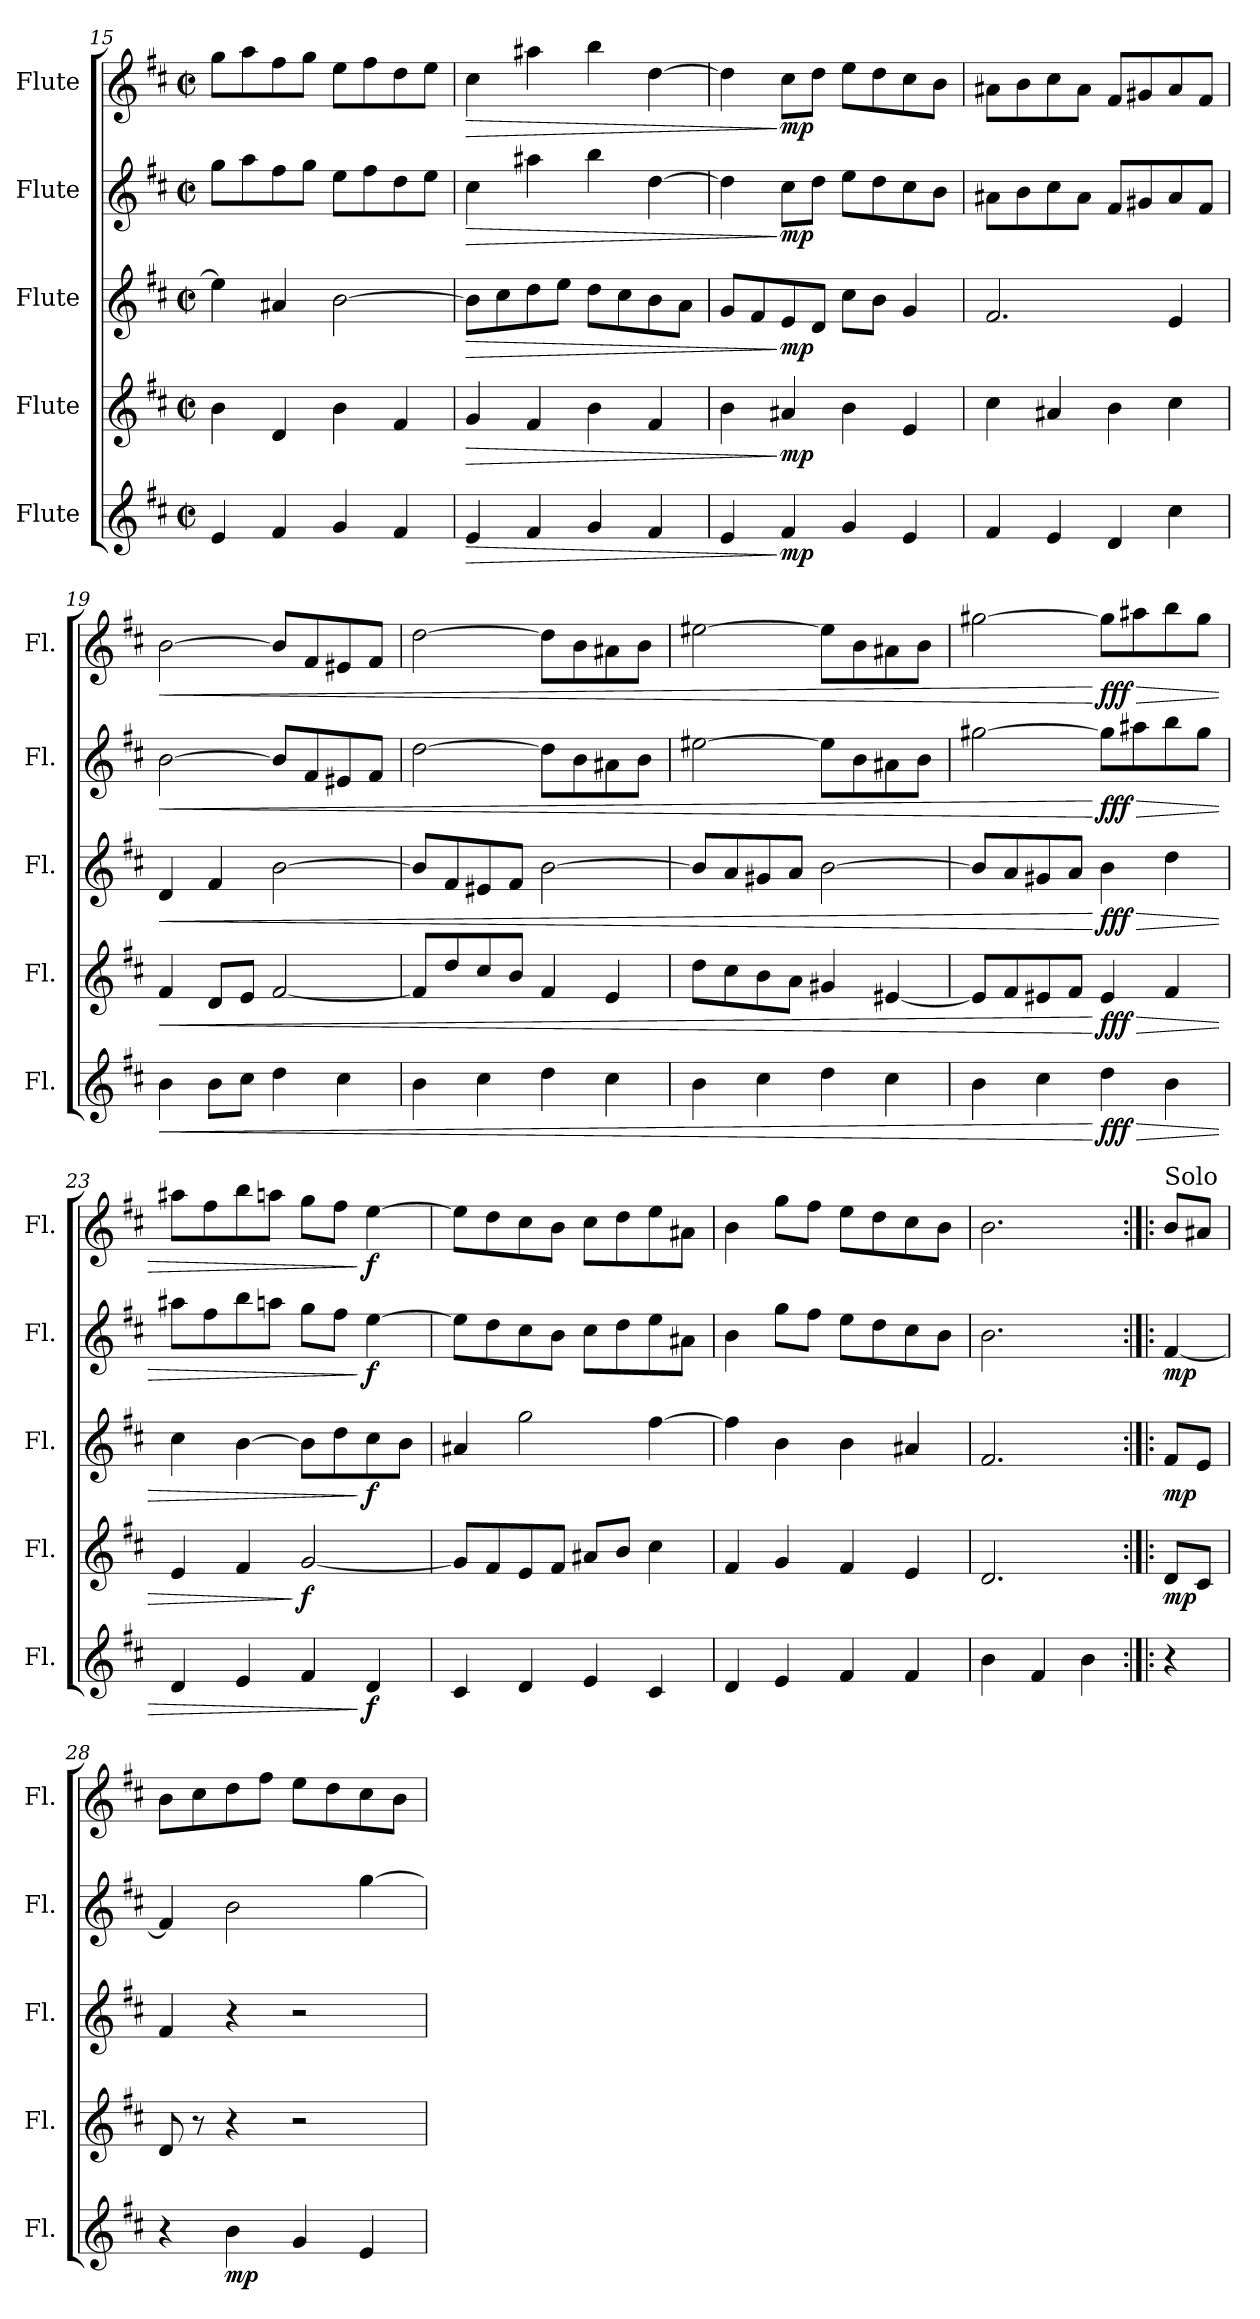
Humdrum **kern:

**kern	**dynam	**kern	**dynam	**kern	**dynam	**kern	**dynam	**kern	**dynam
*part5	*part5	*part4	*part4	*part3	*part3	*part2	*part2	*part1	*part1
*staff5	*staff5	*staff4	*staff4	*staff3	*staff3	*staff2	*staff2	*staff1	*staff1
*I"Flute	*	*I"Flute	*	*I"Flute	*	*I"Flute	*	*I"Flute	*
*I'Fl.	*	*I'Fl.	*	*I'Fl.	*	*I'Fl.	*	*I'Fl.	*
*clefG2	*	*clefG2	*	*clefG2	*	*clefG2	*	*clefG2	*
*k[f#c#]	*	*k[f#c#]	*	*k[f#c#]	*	*k[f#c#]	*	*k[f#c#]	*
*M2/2	*	*M2/2	*	*M2/2	*	*M2/2	*	*M2/2	*
*met(c|)	*	*met(c|)	*	*met(c|)	*	*met(c|)	*	*met(c|)	*
=15	=15	=15	=15	=15	=15	=15	=15	=15	=15
4e/	.	4b\	.	4ee\]	.	8gg\L	.	8gg\L	.
.	.	.	.	.	.	8aa\	.	8aa\	.
4f#/	.	4d/	.	4a#X/	.	8ff#\	.	8ff#\	.
.	.	.	.	.	.	8gg\J	.	8gg\J	.
4g/	.	4b\	.	[2b\	.	8ee\L	.	8ee\L	.
.	.	.	.	.	.	8ff#\	.	8ff#\	.
4f#/	.	4f#/	.	.	.	8dd\	.	8dd\	.
.	.	.	.	.	.	8ee\J	.	8ee\J	.
=16	=16	=16	=16	=16	=16	=16	=16	=16	=16
!	!LO:HP:b	!	!LO:HP:b	!	!LO:HP:b	!	!LO:HP:b	!	!LO:HP:b
4e/	>	4g/	>	8b\L]	>	4cc#\	>	4cc#\	>
.	.	.	.	8cc#\	.	.	.	.	.
4f#/	.	4f#/	.	8dd\	.	4aa#X\	.	4aa#X\	.
.	.	.	.	8ee\J	.	.	.	.	.
4g/	.	4b\	.	8dd\L	.	4bb\	.	4bb\	.
.	.	.	.	8cc#\	.	.	.	.	.
4f#/	.	4f#/	.	8b\	.	[4dd\	.	[4dd\	.
.	.	.	.	8a\J	.	.	.	.	.
=17	=17	=17	=17	=17	=17	=17	=17	=17	=17
4e/	.	4b\	.	8g/L	.	4dd\]	.	4dd\]	.
.	.	.	.	8f#/	.	.	.	.	.
!	!LO:DY:n=1:b	!	!LO:DY:n=1:b	!	!LO:DY:n=1:b	!	!LO:DY:n=1:b	!	!LO:DY:n=1:b
4f#/	] mp	4a#X/	] mp	8e/	] mp	8cc#\L	] mp	8cc#\L	] mp
.	.	.	.	8d/J	.	8dd\J	.	8dd\J	.
4g/	.	4b\	.	8cc#\L	.	8ee\L	.	8ee\L	.
.	.	.	.	8b\J	.	8dd\	.	8dd\	.
4e/	.	4e/	.	4g/	.	8cc#\	.	8cc#\	.
.	.	.	.	.	.	8b\J	.	8b\J	.
=18	=18	=18	=18	=18	=18	=18	=18	=18	=18
4f#/	.	4cc#\	.	2.f#/	.	8a#X\L	.	8a#X\L	.
.	.	.	.	.	.	8b\	.	8b\	.
4e/	.	4a#X/	.	.	.	8cc#\	.	8cc#\	.
.	.	.	.	.	.	8a#\J	.	8a#\J	.
4d/	.	4b\	.	.	.	8f#/L	.	8f#/L	.
.	.	.	.	.	.	8g#X/	.	8g#X/	.
4cc#\	.	4cc#\	.	4e/	.	8a#/	.	8a#/	.
.	.	.	.	.	.	8f#/J	.	8f#/J	.
!!LO:LB:g=z
=19	=19	=19	=19	=19	=19	=19	=19	=19	=19
!	!LO:HP:b	!	!LO:HP:b	!	!LO:HP:b	!	!LO:HP:b	!	!LO:HP:b
4b\	<	4f#/	<	4d/	<	[2b\	<	[2b\	<
8b\L	.	8d/L	.	4f#/	.	.	.	.	.
8cc#\J	.	8e/J	.	.	.	.	.	.	.
4dd\	.	[2f#/	.	[2b\	.	8b/L]	.	8b/L]	.
.	.	.	.	.	.	8f#/	.	8f#/	.
4cc#\	.	.	.	.	.	8e#X/	.	8e#X/	.
.	.	.	.	.	.	8f#/J	.	8f#/J	.
=20	=20	=20	=20	=20	=20	=20	=20	=20	=20
4b\	.	8f#/L]	.	8b/L]	.	[2dd\	.	[2dd\	.
.	.	8dd/	.	8f#/	.	.	.	.	.
4cc#\	.	8cc#/	.	8e#X/	.	.	.	.	.
.	.	8b/J	.	8f#/J	.	.	.	.	.
4dd\	.	4f#/	.	[2b\	.	8dd\L]	.	8dd\L]	.
.	.	.	.	.	.	8b\	.	8b\	.
4cc#\	.	4e/	.	.	.	8a#X\	.	8a#X\	.
.	.	.	.	.	.	8b\J	.	8b\J	.
=21	=21	=21	=21	=21	=21	=21	=21	=21	=21
4b\	.	8dd\L	.	8b/L]	.	[2ee#X\	.	[2ee#X\	.
.	.	8cc#\	.	8a/	.	.	.	.	.
4cc#\	.	8b\	.	8g#X/	.	.	.	.	.
.	.	8a\J	.	8a/J	.	.	.	.	.
4dd\	.	4g#X/	.	[2b\	.	8ee#\L]	.	8ee#\L]	.
.	.	.	.	.	.	8b\	.	8b\	.
4cc#\	.	[4e#X/	.	.	.	8a#X\	.	8a#X\	.
.	.	.	.	.	.	8b\J	.	8b\J	.
=22	=22	=22	=22	=22	=22	=22	=22	=22	=22
4b\	.	8e#/L]	.	8b/L]	.	[2gg#X\	.	[2gg#X\	.
.	.	8f#/	.	8a/	.	.	.	.	.
4cc#\	.	8e#X/	.	8g#X/	.	.	.	.	.
.	.	8f#/J	.	8a/J	.	.	.	.	.
!	!LO:HP:n=1:b	!	!LO:HP:n=1:b	!	!LO:HP:n=1:b	!	!LO:HP:n=1:b	!	!LO:HP:n=1:b
!	!LO:DY:n=1:b	!	!LO:DY:n=1:b	!	!LO:DY:n=1:b	!	!LO:DY:n=1:b	!	!LO:DY:n=1:b
4dd\	[ > fff	4e#/	[ > fff	4b\	[ > fff	8gg#\L]	[ > fff	8gg#\L]	[ > fff
.	.	.	.	.	.	8aa#X\	.	8aa#X\	.
4b\	.	4f#/	.	4dd\	.	8bb\	.	8bb\	.
.	.	.	.	.	.	8gg#\J	.	8gg#\J	.
!!LO:PB:g=z
=23	=23	=23	=23	=23	=23	=23	=23	=23	=23
4d/	.	4e/	.	4cc#\	.	8aa#X\L	.	8aa#X\L	.
.	.	.	.	.	.	8ff#\	.	8ff#\	.
4e/	.	4f#/	.	[4b\	.	8bb\	.	8bb\	.
.	.	.	.	.	.	8aan\J	.	8aan\J	.
!	!	!	!LO:DY:n=1:b	!	!	!	!	!	!
4f#/	.	[2g/	] f	8b\L]	.	8gg\L	.	8gg\L	.
.	.	.	.	8dd\	.	8ff#\J	.	8ff#\J	.
!	!LO:DY:n=1:b	!	!	!	!LO:DY:n=1:b	!	!LO:DY:n=1:b	!	!LO:DY:n=1:b
4d/	] f	.	.	8cc#\	] f	[4ee\	] f	[4ee\	] f
.	.	.	.	8b\J	.	.	.	.	.
=24	=24	=24	=24	=24	=24	=24	=24	=24	=24
4c#/	.	8g/L]	.	4a#X/	.	8ee\L]	.	8ee\L]	.
.	.	8f#/	.	.	.	8dd\	.	8dd\	.
4d/	.	8e/	.	2gg\	.	8cc#\	.	8cc#\	.
.	.	8f#/J	.	.	.	8b\J	.	8b\J	.
4e/	.	8a#X/L	.	.	.	8cc#\L	.	8cc#\L	.
.	.	8b/J	.	.	.	8dd\	.	8dd\	.
4c#/	.	4cc#\	.	[4ff#\	.	8ee\	.	8ee\	.
.	.	.	.	.	.	8a#X\J	.	8a#X\J	.
=25	=25	=25	=25	=25	=25	=25	=25	=25	=25
4d/	.	4f#/	.	4ff#\]	.	4b\	.	4b\	.
4e/	.	4g/	.	4b\	.	8gg\L	.	8gg\L	.
.	.	.	.	.	.	8ff#\J	.	8ff#\J	.
4f#/	.	4f#/	.	4b\	.	8ee\L	.	8ee\L	.
.	.	.	.	.	.	8dd\	.	8dd\	.
4f#/	.	4e/	.	4a#X/	.	8cc#\	.	8cc#\	.
.	.	.	.	.	.	8b\J	.	8b\J	.
=26	=26	=26	=26	=26	=26	=26	=26	=26	=26
4b\	.	2.d/	.	2.f#/	.	2.b\	.	2.b\	.
4f#/	.	.	.	.	.	.	.	.	.
4b\	.	.	.	.	.	.	.	.	.
=27:|!|:	=27:|!|:	=27:|!|:	=27:|!|:	=27:|!|:	=27:|!|:	=27:|!|:	=27:|!|:	=27:|!|:	=27:|!|:
!	!	!	!	!	!	!	!	!LO:TX:a:t=Solo	!
!	!	!	!LO:DY:b	!	!LO:DY:b	!	!LO:DY:b	!	!
4r	.	8d/L	mp	8f#/L	mp	[4f#/	mp	8b/L	.
.	.	8c#/J	.	8e/J	.	.	.	8a#X/J	.
=28	=28	=28	=28	=28	=28	=28	=28	=28	=28
4r	.	8d/	.	4f#/	.	4f#/]	.	8b\L	.
.	.	8r	.	.	.	.	.	8cc#\	.
!	!LO:DY:b	!	!	!	!	!	!	!	!
4b\	mp	4r	.	4r	.	2b\	.	8dd\	.
.	.	.	.	.	.	.	.	8ff#\J	.
4g/	.	2r	.	2r	.	.	.	8ee\L	.
.	.	.	.	.	.	.	.	8dd\	.
4e/	.	.	.	.	.	[4gg\	.	8cc#\	.
.	.	.	.	.	.	.	.	8b\J	.
=	=	=	=	=	=	=	=	=	=
*-	*-	*-	*-	*-	*-	*-	*-	*-	*-
